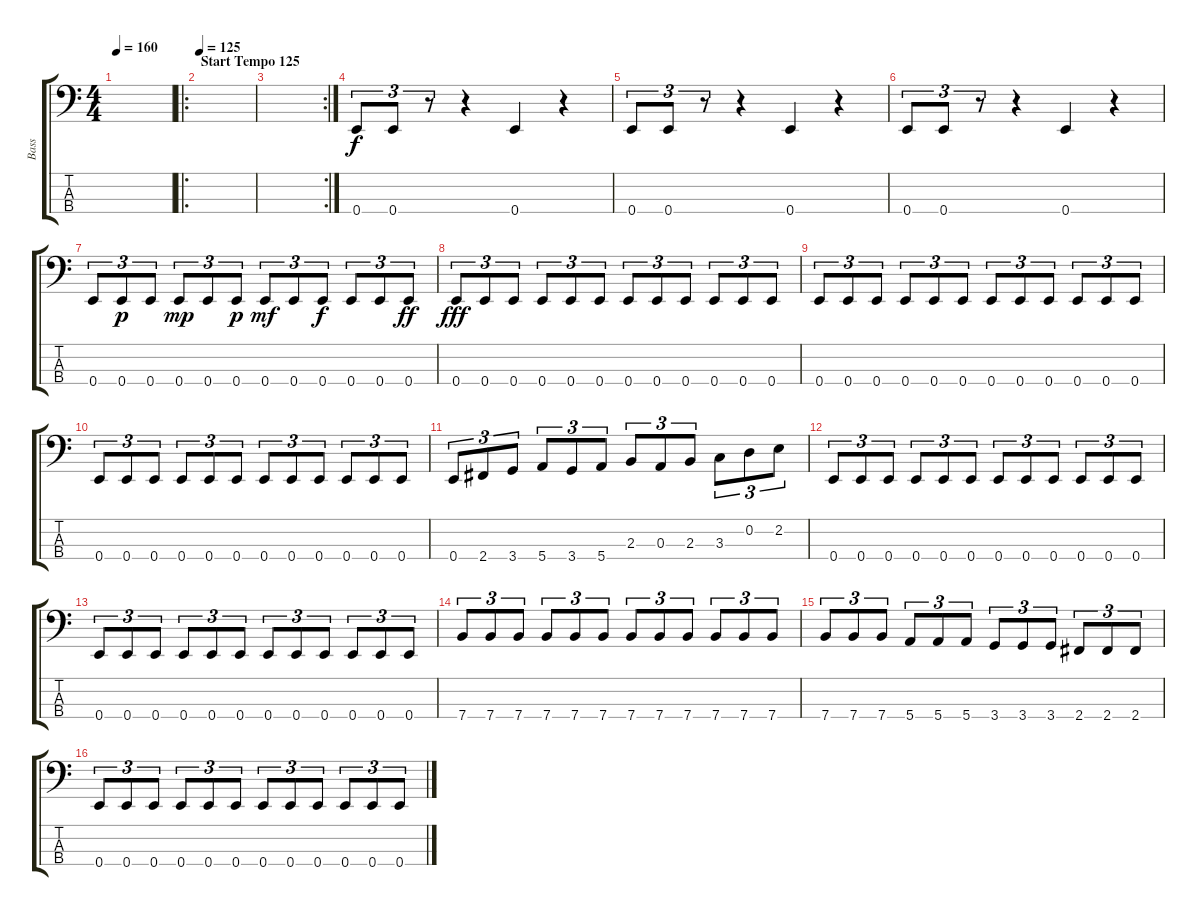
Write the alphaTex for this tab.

\track ("Bass" "Bass") {instrument electricbasspick}
\staff {score tabs}
\tuning (G2 D2 A1 E1) {hide}
\ts (4 4)
\tempo 160
\clef f4
\ks c
|
\ro
\section ("" "Start Tempo 125")
\tempo 125
|
\rc 2
|
0.4.8{tu (3 2)} 0.4.8{tu (3 2)} r.8{tu (3 2)} r.4 0.4.4 r.4 |
0.4.8{tu (3 2)} 0.4.8{tu (3 2)} r.8{tu (3 2)} r.4 0.4.4 r.4 |
0.4.8{tu (3 2)} 0.4.8{tu (3 2)} r.8{tu (3 2)} r.4 0.4.4 r.4 |
0.4.8{tu (3 2)} 0.4.8{tu (3 2) dy p} 0.4.8{tu (3 2)} 0.4.8{tu (3 2) dy mp} 0.4.8{tu (3 2)} 0.4.8{tu (3 2) dy p} 0.4.8{tu (3 2) dy mf} 0.4.8{tu (3 2)} 0.4.8{tu (3 2) dy f} 0.4.8{tu (3 2)} 0.4.8{tu (3 2)} 0.4.8{tu (3 2) dy ff} |
0.4.8{tu (3 2) dy fff} 0.4.8{tu (3 2)} 0.4.8{tu (3 2)} 0.4.8{tu (3 2)} 0.4.8{tu (3 2)} 0.4.8{tu (3 2)} 0.4.8{tu (3 2)} 0.4.8{tu (3 2)} 0.4.8{tu (3 2)} 0.4.8{tu (3 2)} 0.4.8{tu (3 2)} 0.4.8{tu (3 2)} |
0.4.8{tu (3 2)} 0.4.8{tu (3 2)} 0.4.8{tu (3 2)} 0.4.8{tu (3 2)} 0.4.8{tu (3 2)} 0.4.8{tu (3 2)} 0.4.8{tu (3 2)} 0.4.8{tu (3 2)} 0.4.8{tu (3 2)} 0.4.8{tu (3 2)} 0.4.8{tu (3 2)} 0.4.8{tu (3 2)} |
0.4.8{tu (3 2)} 0.4.8{tu (3 2)} 0.4.8{tu (3 2)} 0.4.8{tu (3 2)} 0.4.8{tu (3 2)} 0.4.8{tu (3 2)} 0.4.8{tu (3 2)} 0.4.8{tu (3 2)} 0.4.8{tu (3 2)} 0.4.8{tu (3 2)} 0.4.8{tu (3 2)} 0.4.8{tu (3 2)} |
0.4.8{tu (3 2)} 2.4.8{tu (3 2)} 3.4.8{tu (3 2)} 5.4.8{tu (3 2)} 3.4.8{tu (3 2)} 5.4.8{tu (3 2)} 2.3.8{tu (3 2)} 0.3.8{tu (3 2)} 2.3.8{tu (3 2)} 3.3.8{tu (3 2)} 0.2.8{tu (3 2)} 2.2.8{tu (3 2)} |
0.4.8{tu (3 2)} 0.4.8{tu (3 2)} 0.4.8{tu (3 2)} 0.4.8{tu (3 2)} 0.4.8{tu (3 2)} 0.4.8{tu (3 2)} 0.4.8{tu (3 2)} 0.4.8{tu (3 2)} 0.4.8{tu (3 2)} 0.4.8{tu (3 2)} 0.4.8{tu (3 2)} 0.4.8{tu (3 2)} |
0.4.8{tu (3 2)} 0.4.8{tu (3 2)} 0.4.8{tu (3 2)} 0.4.8{tu (3 2)} 0.4.8{tu (3 2)} 0.4.8{tu (3 2)} 0.4.8{tu (3 2)} 0.4.8{tu (3 2)} 0.4.8{tu (3 2)} 0.4.8{tu (3 2)} 0.4.8{tu (3 2)} 0.4.8{tu (3 2)} |
7.4.8{tu (3 2)} 7.4.8{tu (3 2)} 7.4.8{tu (3 2)} 7.4.8{tu (3 2)} 7.4.8{tu (3 2)} 7.4.8{tu (3 2)} 7.4.8{tu (3 2)} 7.4.8{tu (3 2)} 7.4.8{tu (3 2)} 7.4.8{tu (3 2)} 7.4.8{tu (3 2)} 7.4.8{tu (3 2)} |
7.4.8{tu (3 2)} 7.4.8{tu (3 2)} 7.4.8{tu (3 2)} 5.4.8{tu (3 2)} 5.4.8{tu (3 2)} 5.4.8{tu (3 2)} 3.4.8{tu (3 2)} 3.4.8{tu (3 2)} 3.4.8{tu (3 2)} 2.4.8{tu (3 2)} 2.4.8{tu (3 2)} 2.4.8{tu (3 2)} |
0.4.8{tu (3 2)} 0.4.8{tu (3 2)} 0.4.8{tu (3 2)} 0.4.8{tu (3 2)} 0.4.8{tu (3 2)} 0.4.8{tu (3 2)} 0.4.8{tu (3 2)} 0.4.8{tu (3 2)} 0.4.8{tu (3 2)} 0.4.8{tu (3 2)} 0.4.8{tu (3 2)} 0.4.8{tu (3 2)}
